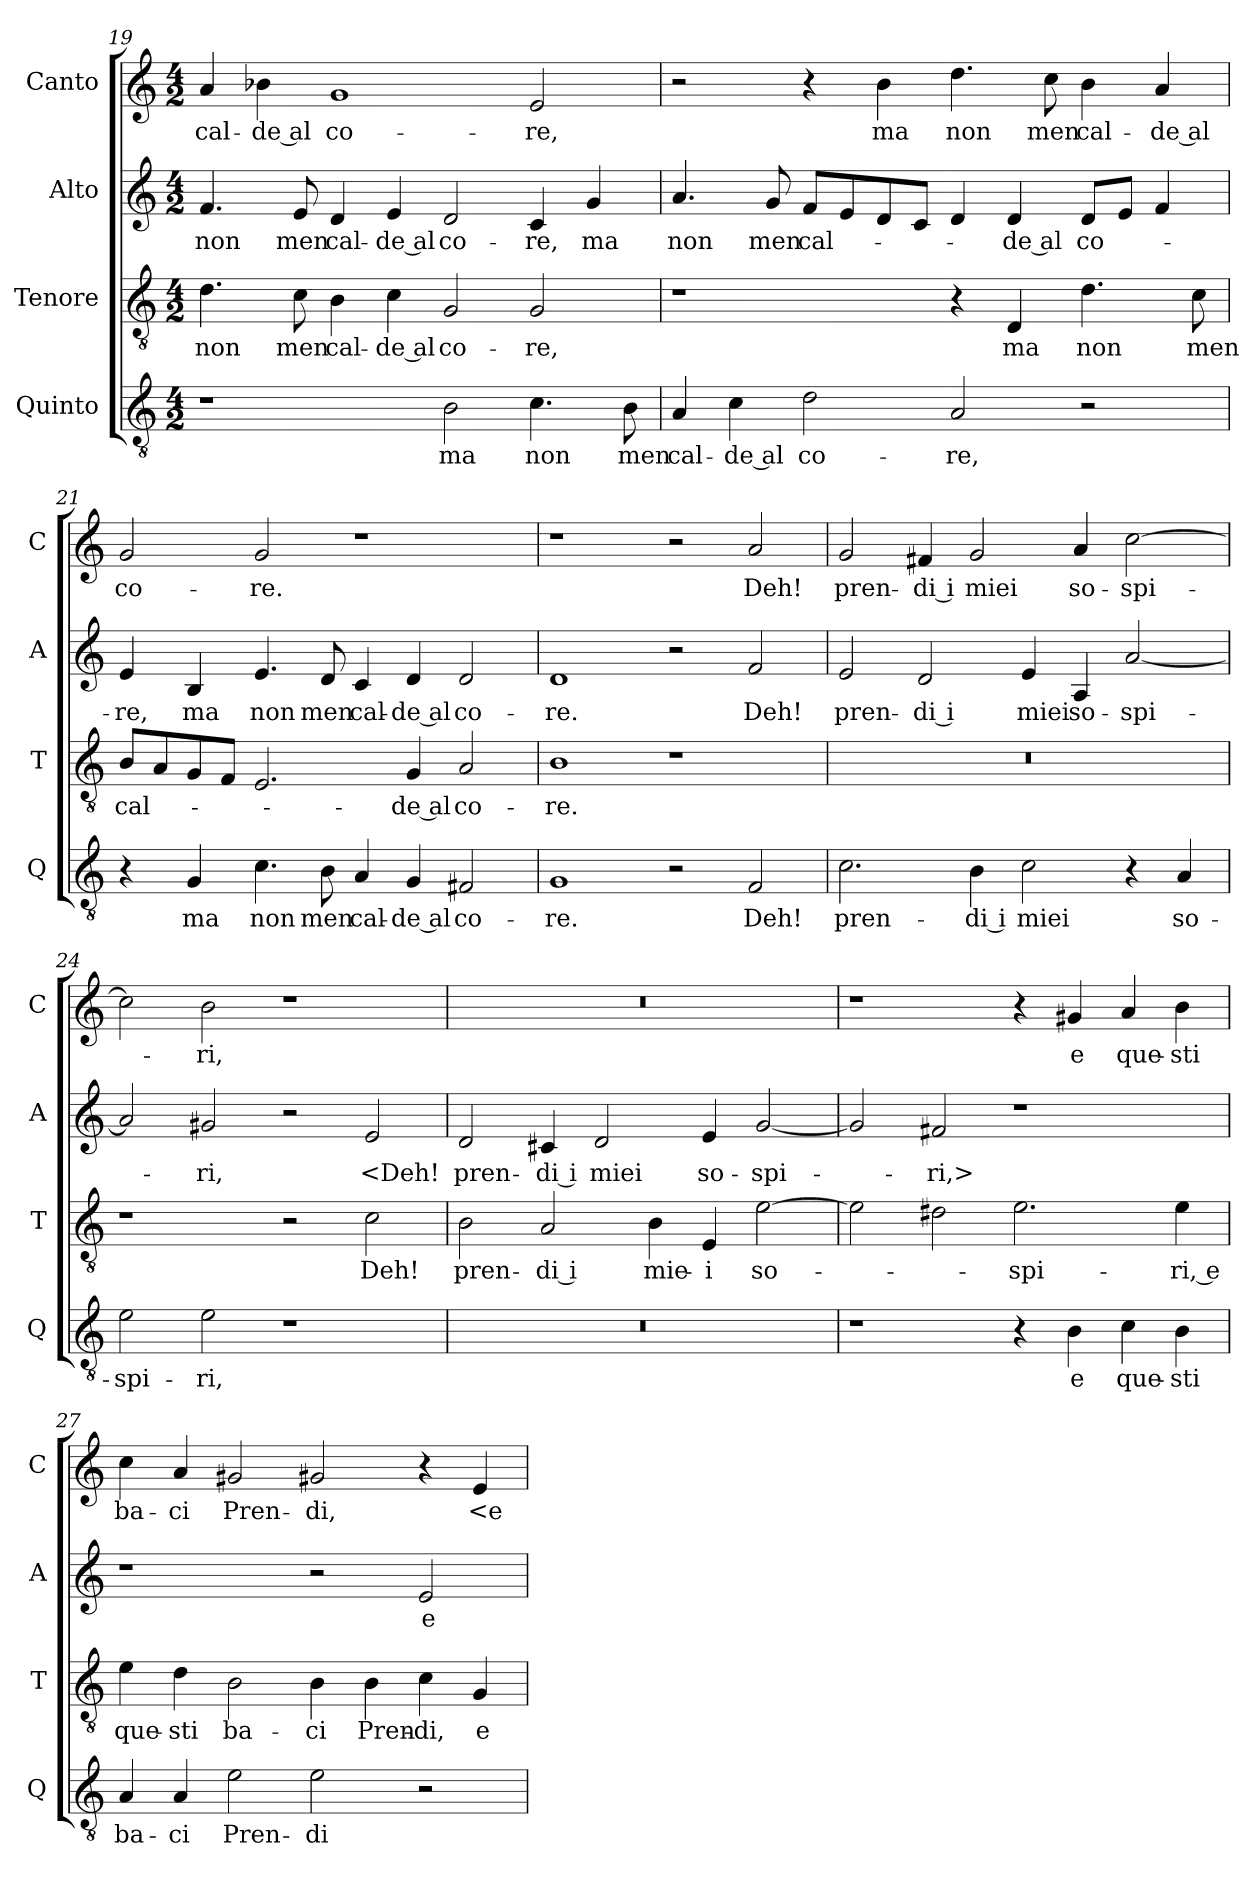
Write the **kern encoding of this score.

**kern	**text	**kern	**text	**kern	**text	**kern	**text
*part4	*part4	*part3	*part3	*part2	*part2	*part1	*part1
*staff4	*staff4	*staff3	*staff3	*staff2	*staff2	*staff1	*staff1
*I"Quinto	*	*I"Tenore	*	*I"Alto	*	*I"Canto	*
*I'Q	*	*I'T	*	*I'A	*	*I'C	*
*clefGv2	*	*clefGv2	*	*clefG2	*	*clefG2	*
*k[]	*	*k[]	*	*k[]	*	*k[]	*
*M4/2	*	*M4/2	*	*M4/2	*	*M4/2	*
=19	=19	=19	=19	=19	=19	=19	=19
1r	.	4.d	non	4.f	non	4a	cal-
.	.	.	.	.	.	4b-X	-de al
.	.	8c	men	8e	men	.	.
.	.	4B	cal-	4d	cal-	1g	co-
.	.	4c	-de al	4e	-de al	.	.
2B	ma	2G	co-	2d	co-	.	.
4.c	non	2G	-re,	4c	-re,	2e	-re,
.	.	.	.	4g	ma	.	.
8B	men	.	.	.	.	.	.
=20	=20	=20	=20	=20	=20	=20	=20
4A	cal-	1r	.	4.a	non	2r	.
4c	-de al	.	.	.	.	.	.
.	.	.	.	8g	men	.	.
2d	co-	.	.	8fL	cal-	4r	.
.	.	.	.	8e	.	.	.
.	.	.	.	8d	.	4b	ma
.	.	.	.	8cJ	.	.	.
2A	-re,	4r	.	4d	.	4.dd	non
.	.	4D	ma	4d	-de al	.	.
.	.	.	.	.	.	8cc	men
2r	.	4.d	non	8dL	co-	4b	cal-
.	.	.	.	8eJ	.	.	.
.	.	.	.	4f	.	4a	-de al
.	.	8c	men	.	.	.	.
=21	=21	=21	=21	=21	=21	=21	=21
4r	.	8BL	cal-	4e	-re,	2g	co-
.	.	8A	.	.	.	.	.
4G	ma	8G	.	4B	ma	.	.
.	.	8FJ	.	.	.	.	.
4.c	non	2.E	.	4.e	non	2g	-re.
8B	men	.	.	8d	men	.	.
4A	cal-	.	.	4c	cal-	1r	.
4G	-de al	4G	-de al	4d	-de al	.	.
2F#X	co-	2A	co-	2d	co-	.	.
=22	=22	=22	=22	=22	=22	=22	=22
1G	-re.	1B	-re.	1d	-re.	1r	.
2r	.	1r	.	2r	.	2r	.
2F	Deh!	.	.	2f	Deh!	2a	Deh!
=23	=23	=23	=23	=23	=23	=23	=23
2.c	pren-	0r	.	2e	pren-	2g	pren-
.	.	.	.	2d	-di i	4f#X	-di i
4B	-di i	.	.	.	.	2g	miei
2c	miei	.	.	4e	miei	.	.
.	.	.	.	4A	so-	4a	so-
4r	.	.	.	[2a	-spi-	[2cc	-spi-
4A	so-	.	.	.	.	.	.
=24	=24	=24	=24	=24	=24	=24	=24
2e	-spi-	1r	.	2a]	.	2cc]	.
2e	-ri,	.	.	2g#X	-ri,	2b	-ri,
1r	.	2r	.	2r	.	1r	.
.	.	2c	Deh!	2e	<Deh!	.	.
=25	=25	=25	=25	=25	=25	=25	=25
0r	.	2B	pren-	2d	pren-	0r	.
.	.	2A	-di i	4c#X	-di i	.	.
.	.	.	.	2d	miei	.	.
.	.	4B	mie-	.	.	.	.
.	.	4E	-i	4e	so-	.	.
.	.	[2e	so-	[2g	-spi-	.	.
=26	=26	=26	=26	=26	=26	=26	=26
1r	.	2e]	.	2g]	.	1r	.
.	.	2d#X	.	2f#X	-ri,>	.	.
4r	.	2.e	-spi-	1r	.	4r	.
4B	e	.	.	.	.	4g#X	e
4c	que-	.	.	.	.	4a	que-
4B	-sti	4e	-ri, e	.	.	4b	-sti
=27	=27	=27	=27	=27	=27	=27	=27
4A	ba-	4e	que-	1r	.	4cc	ba-
4A	-ci	4d	-sti	.	.	4a	-ci
2e	Pren-	2B	ba-	.	.	2g#X	Pren-
2e	-di	4B	-ci	2r	.	2g#X	-di,
.	.	4B	Pren-	.	.	.	.
2r	.	4c	-di,	2e	e	4r	.
.	.	4G	e	.	.	4e	<e
=	=	=	=	=	=	=	=
*-	*-	*-	*-	*-	*-	*-	*-
